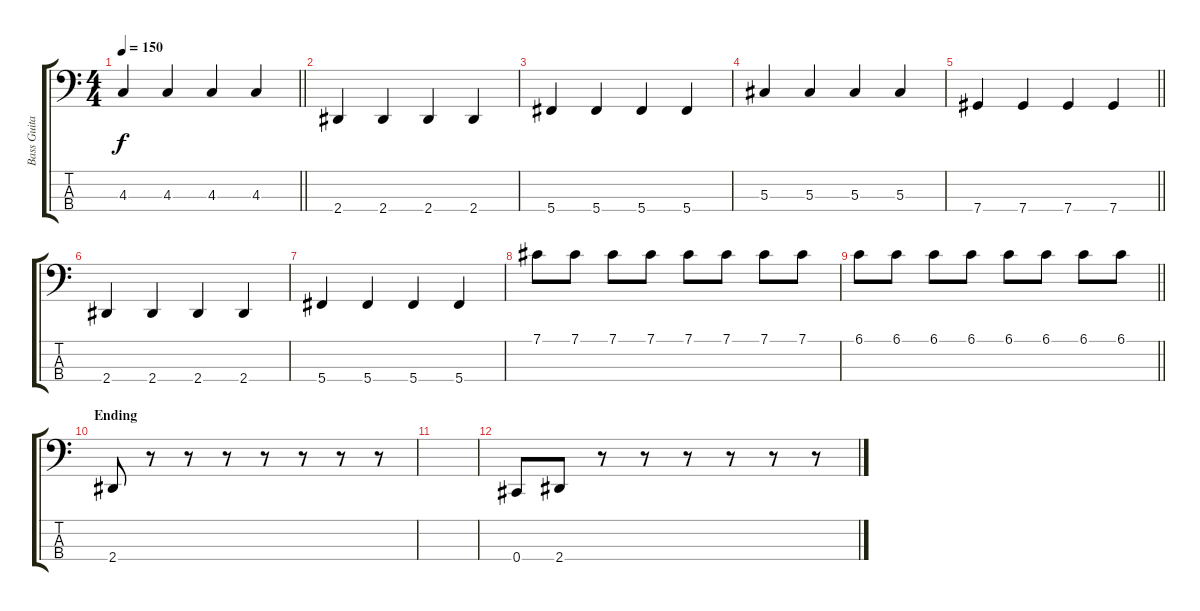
\track ("Bass Guitar" "Bass Guita") {instrument electricbassfinger}
\staff {score tabs}
\tuning (Gb2 Db2 Ab1 Db1) {hide}
\ts (4 4)
\tempo 150
\clef f4
\barLineRight lightlight
\ks c
4.3.4{dy f} 4.3.4 4.3.4 4.3.4 |
2.4.4 2.4.4 2.4.4 2.4.4 |
5.4.4 5.4.4 5.4.4 5.4.4 |
5.3.4 5.3.4 5.3.4 5.3.4 |
\barLineRight lightlight
7.4.4 7.4.4 7.4.4 7.4.4 |
2.4.4 2.4.4 2.4.4 2.4.4 |
5.4.4 5.4.4 5.4.4 5.4.4 |
7.1.8 7.1.8 7.1.8 7.1.8 7.1.8 7.1.8 7.1.8 7.1.8 |
\barLineRight lightlight
6.1.8 6.1.8 6.1.8 6.1.8 6.1.8 6.1.8 6.1.8 6.1.8 |
\section ("" "Ending")
2.4.8 r.8 r.8 r.8 r.8 r.8 r.8 r.8 |
|
0.4.8 2.4.8 r.8 r.8 r.8 r.8 r.8 r.8
